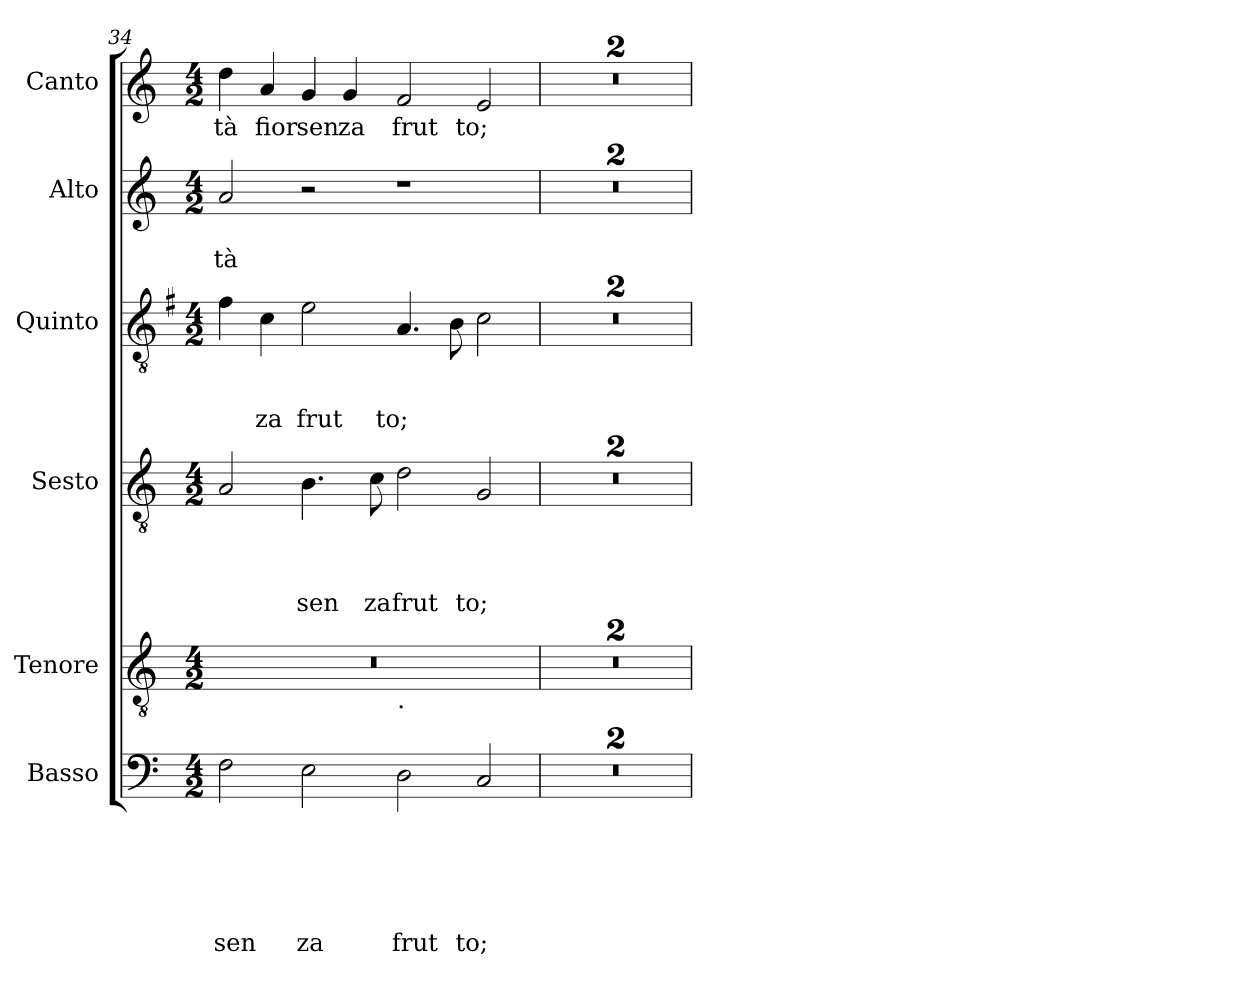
**kern	**text	**text	**text	**text	**text	**text	**kern	**kern	**text	**text	**text	**text	**kern	**text	**text	**text	**kern	**text	**text	**kern	**text
*part6	*part6	*part6	*part6	*part6	*part6	*part6	*part5	*part4	*part4	*part4	*part4	*part4	*part3	*part3	*part3	*part3	*part2	*part2	*part2	*part1	*part1
*staff6	*staff6	*staff6	*staff6	*staff6	*staff6	*staff6	*staff5	*staff4	*staff4	*staff4	*staff4	*staff4	*staff3	*staff3	*staff3	*staff3	*staff2	*staff2	*staff2	*staff1	*staff1
*I"Basso	*	*	*	*	*	*	*I"Tenore	*I"Sesto	*	*	*	*	*I"Quinto	*	*	*	*I"Alto	*	*	*I"Canto	*
*clefF4	*	*	*	*	*	*	*clefGv2	*clefGv2	*	*	*	*	*clefGv2	*	*	*	*clefG2	*	*	*clefG2	*
*	*	*	*	*	*	*	*	*	*	*	*	*	*ITrd-3c-5	*	*	*	*	*	*	*	*
*k[]	*	*	*	*	*	*	*k[]	*k[]	*	*	*	*	*k[]	*	*	*	*k[]	*	*	*k[]	*
*C:	*	*	*	*	*	*	*C:	*C:	*	*	*	*	*C:	*	*	*	*C:	*	*	*C:	*
*M4/2	*	*	*	*	*	*	*M4/2	*M4/2	*	*	*	*	*M4/2	*	*	*	*M4/2	*	*	*M4/2	*
=34	=34	=34	=34	=34	=34	=34	=34	=34	=34	=34	=34	=34	=34	=34	=34	=34	=34	=34	=34	=34	=34
!	!	!	!	!	!	!LO:LY:b	!	!	!	!	!	!	!	!	!	!	!	!	!LO:LY:b	!	!LO:LY:b
*	*	*	*	*	*	*	*^	*	*	*	*	*	*	*	*	*	*	*	*	*	*
2F\	.	.	.	.	.	sen	0r	1ryy	2A/	.	.	.	.	4b\	.	.	.	2a/	.	-tà	4dd\	tà
!	!	!	!	!	!	!	!	!	!	!	!	!	!	!	!	!	!LO:LY:b	!	!	!	!	!LO:LY:b
.	.	.	.	.	.	.	.	.	.	.	.	.	.	4f\	.	.	za	.	.	.	4a/	fior
!	!	!	!	!	!	!LO:LY:b	!	!	!	!	!	!	!LO:LY:b	!	!	!	!LO:LY:b	!	!	!	!	!LO:LY:b
2E\	.	.	.	.	.	za	.	.	4.B\	.	.	.	sen	2a\	.	.	frut	2r	.	.	4g/	sen
!	!	!	!	!	!	!	!	!	!	!	!	!	!	!	!	!	!	!	!	!	!	!LO:LY:b
.	.	.	.	.	.	.	.	.	.	.	.	.	.	.	.	.	.	.	.	.	4g/	za
!	!	!	!	!	!	!	!	!	!	!	!	!	!LO:LY:b	!	!	!	!	!	!	!	!	!
.	.	.	.	.	.	.	.	.	8c\	.	.	.	za	.	.	.	.	.	.	.	.	.
!	!	!	!	!	!	!	!	!LO:TX:b:t=.	!	!	!	!	!	!	!	!	!	!	!	!	!	!
!	!	!	!	!	!	!LO:LY:b	!	!	!	!	!	!	!LO:LY:b	!	!	!	!LO:LY:b	!	!	!	!	!LO:LY:b
2D\	.	.	.	.	.	frut	.	1ryy	2d\	.	.	.	frut	4.d/	.	.	to;	1r	.	.	2f/	frut
.	.	.	.	.	.	.	.	.	.	.	.	.	.	8e\	.	.	.	.	.	.	.	.
!	!	!	!	!	!	!LO:LY:b	!	!	!	!	!	!	!LO:LY:b	!	!	!	!	!	!	!	!	!LO:LY:b
2C/	.	.	.	.	.	to;	.	.	2G/	.	.	.	to;	2f\	.	.	.	.	.	.	2e/	to;
*	*	*	*	*	*	*	*v	*v	*	*	*	*	*	*	*	*	*	*	*	*	*	*
=35	=35	=35	=35	=35	=35	=35	=35	=35	=35	=35	=35	=35	=35	=35	=35	=35	=35	=35	=35	=35	=35
0r	.	.	.	.	.	.	0r	0r	.	.	.	.	0r	.	.	.	0r	.	.	0r	.
=36	=36	=36	=36	=36	=36	=36	=36	=36	=36	=36	=36	=36	=36	=36	=36	=36	=36	=36	=36	=36	=36
0r	.	.	.	.	.	.	0r	0r	.	.	.	.	0r	.	.	.	0r	.	.	0r	.
=	=	=	=	=	=	=	=	=	=	=	=	=	=	=	=	=	=	=	=	=	=
*-	*-	*-	*-	*-	*-	*-	*-	*-	*-	*-	*-	*-	*-	*-	*-	*-	*-	*-	*-	*-	*-
